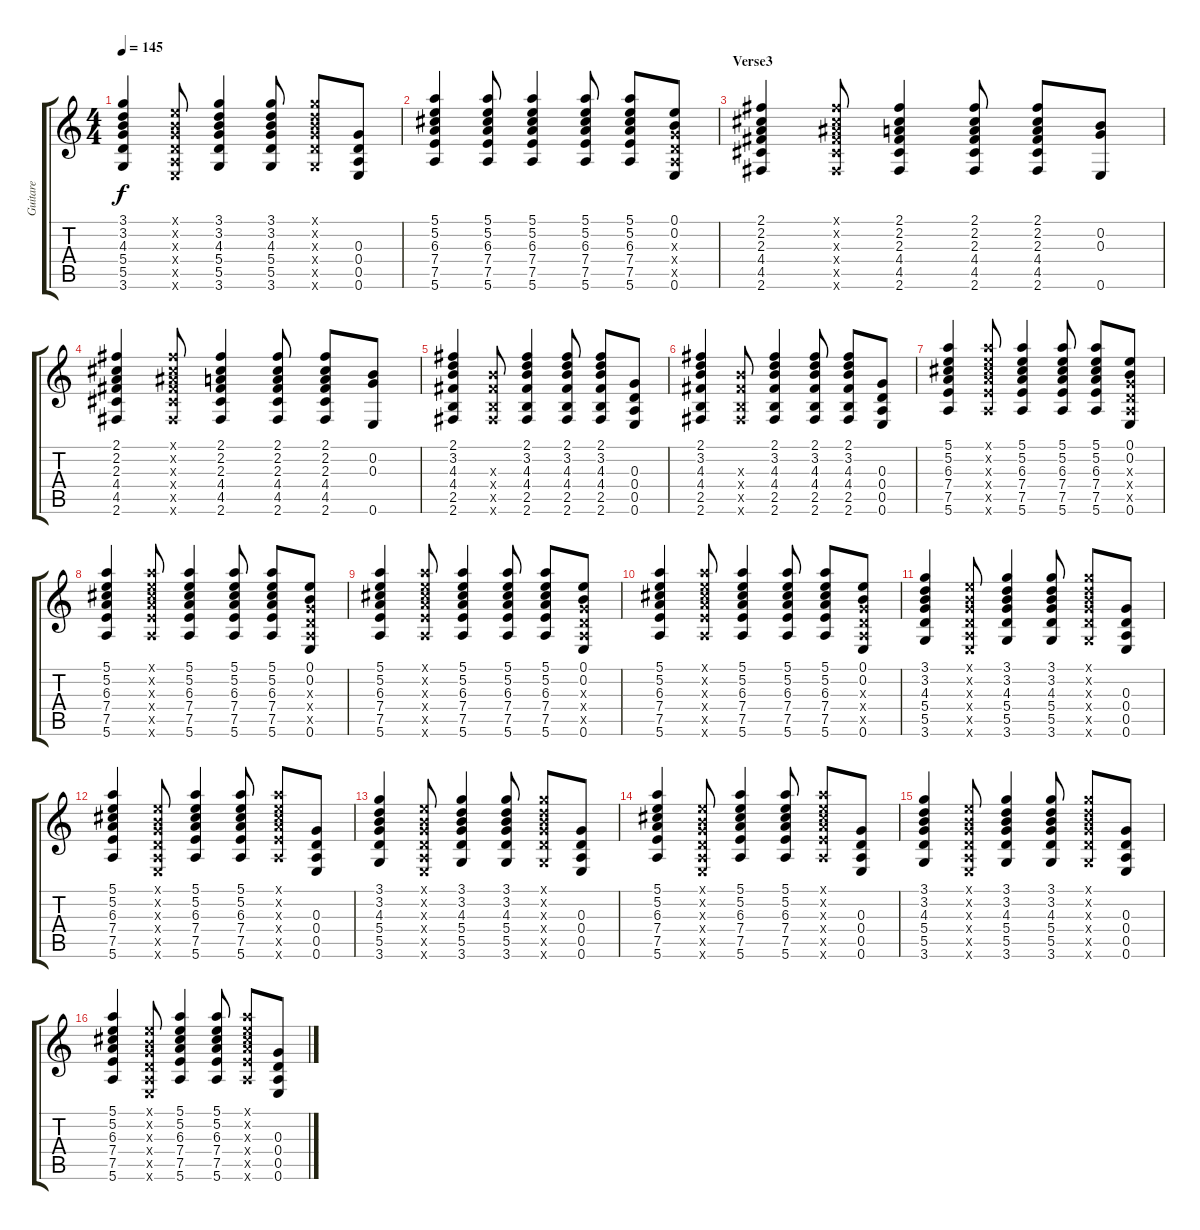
\track ("Guitare" "Guitare") {instrument acousticguitarnylon}
\staff {score tabs}
\tuning (E4 B3 G3 D3 A2 E2) {hide}
\ts (4 4)
\tempo 145
\clef g2
\ks c
(3.1 3.2 4.3 5.4 5.5 3.6).4{dy f} (0.1{x} 0.2{x} 0.3{x} 0.4{x} 0.5{x} 0.6{x}).8 (3.1 3.2 4.3 5.4 5.5 3.6).4 (3.1 3.2 4.3 5.4 5.5 3.6).8 (3.1{x} 3.2{x} 4.3{x} 5.4{x} 5.5{x} 3.6{x}).8 (0.3 0.4 0.5 0.6).8 |
(5.1 5.2 6.3 7.4 7.5 5.6).4 (5.1 5.2 6.3 7.4 7.5 5.6).8 (5.1 5.2 6.3 7.4 7.5 5.6).4 (5.1 5.2 6.3 7.4 7.5 5.6).8 (5.1 5.2 6.3 7.4 7.5 5.6).8 (0.1 0.2 0.3{x} 0.4{x} 0.5{x} 0.6).8 |
\section ("" "Verse3")
(2.1 2.2 2.3 4.4 4.5 2.6).4 (2.1{x} 2.2{x} 3.3{x} 4.4{x} 4.5{x} 2.6{x}).8 (2.1 2.2 2.3 4.4 4.5 2.6).4 (2.1 2.2 2.3 4.4 4.5 2.6).8 (2.1 2.2 2.3 4.4 4.5 2.6).8 (0.2 0.3 0.6).8 |
(2.1 2.2 2.3 4.4 4.5 2.6).4 (2.1{x} 2.2{x} 3.3{x} 4.4{x} 4.5{x} 2.6{x}).8 (2.1 2.2 2.3 4.4 4.5 2.6).4 (2.1 2.2 2.3 4.4 4.5 2.6).8 (2.1 2.2 2.3 4.4 4.5 2.6).8 (0.2 0.3 0.6).8 |
(2.1 3.2 4.3 4.4 2.5 2.6).4 (4.3{x} 4.4{x} 2.5{x} 2.6{x}).8 (2.1 3.2 4.3 4.4 2.5 2.6).4 (2.1 3.2 4.3 4.4 2.5 2.6).8 (2.1 3.2 4.3 4.4 2.5 2.6).8 (0.3 0.4 0.5 0.6).8 |
(2.1 3.2 4.3 4.4 2.5 2.6).4 (4.3{x} 4.4{x} 2.5{x} 2.6{x}).8 (2.1 3.2 4.3 4.4 2.5 2.6).4 (2.1 3.2 4.3 4.4 2.5 2.6).8 (2.1 3.2 4.3 4.4 2.5 2.6).8 (0.3 0.4 0.5 0.6).8 |
(5.1 5.2 6.3 7.4 7.5 5.6).4 (5.1{x} 5.2{x} 6.3{x} 7.4{x} 7.5{x} 5.6{x}).8 (5.1 5.2 6.3 7.4 7.5 5.6).4 (5.1 5.2 6.3 7.4 7.5 5.6).8 (5.1 5.2 6.3 7.4 7.5 5.6).8 (0.1 0.2 0.3{x} 0.4{x} 0.5{x} 0.6).8 |
(5.1 5.2 6.3 7.4 7.5 5.6).4 (5.1{x} 5.2{x} 6.3{x} 7.4{x} 7.5{x} 5.6{x}).8 (5.1 5.2 6.3 7.4 7.5 5.6).4 (5.1 5.2 6.3 7.4 7.5 5.6).8 (5.1 5.2 6.3 7.4 7.5 5.6).8 (0.1 0.2 0.3{x} 0.4{x} 0.5{x} 0.6).8 |
(5.1 5.2 6.3 7.4 7.5 5.6).4 (5.1{x} 5.2{x} 6.3{x} 7.4{x} 7.5{x} 5.6{x}).8 (5.1 5.2 6.3 7.4 7.5 5.6).4 (5.1 5.2 6.3 7.4 7.5 5.6).8 (5.1 5.2 6.3 7.4 7.5 5.6).8 (0.1 0.2 0.3{x} 0.4{x} 0.5{x} 0.6).8 |
(5.1 5.2 6.3 7.4 7.5 5.6).4 (5.1{x} 5.2{x} 6.3{x} 7.4{x} 7.5{x} 5.6{x}).8 (5.1 5.2 6.3 7.4 7.5 5.6).4 (5.1 5.2 6.3 7.4 7.5 5.6).8 (5.1 5.2 6.3 7.4 7.5 5.6).8 (0.1 0.2 0.3{x} 0.4{x} 0.5{x} 0.6).8 |
(3.1 3.2 4.3 5.4 5.5 3.6).4 (0.1{x} 0.2{x} 0.3{x} 0.4{x} 0.5{x} 0.6{x}).8 (3.1 3.2 4.3 5.4 5.5 3.6).4 (3.1 3.2 4.3 5.4 5.5 3.6).8 (3.1{x} 3.2{x} 4.3{x} 5.4{x} 5.5{x} 3.6{x}).8 (0.3 0.4 0.5 0.6).8 |
(5.1 5.2 6.3 7.4 7.5 5.6).4 (0.1{x} 0.2{x} 0.3{x} 0.4{x} 0.5{x} 0.6{x}).8 (5.1 5.2 6.3 7.4 7.5 5.6).4 (5.1 5.2 6.3 7.4 7.5 5.6).8 (5.1{x} 5.2{x} 6.3{x} 7.4{x} 7.5{x} 5.6{x}).8 (0.3 0.4 0.5 0.6).8 |
(3.1 3.2 4.3 5.4 5.5 3.6).4 (0.1{x} 0.2{x} 0.3{x} 0.4{x} 0.5{x} 0.6{x}).8 (3.1 3.2 4.3 5.4 5.5 3.6).4 (3.1 3.2 4.3 5.4 5.5 3.6).8 (3.1{x} 3.2{x} 4.3{x} 5.4{x} 5.5{x} 3.6{x}).8 (0.3 0.4 0.5 0.6).8 |
(5.1 5.2 6.3 7.4 7.5 5.6).4 (0.1{x} 0.2{x} 0.3{x} 0.4{x} 0.5{x} 0.6{x}).8 (5.1 5.2 6.3 7.4 7.5 5.6).4 (5.1 5.2 6.3 7.4 7.5 5.6).8 (5.1{x} 5.2{x} 6.3{x} 7.4{x} 7.5{x} 5.6{x}).8 (0.3 0.4 0.5 0.6).8 |
(3.1 3.2 4.3 5.4 5.5 3.6).4 (0.1{x} 0.2{x} 0.3{x} 0.4{x} 0.5{x} 0.6{x}).8 (3.1 3.2 4.3 5.4 5.5 3.6).4 (3.1 3.2 4.3 5.4 5.5 3.6).8 (3.1{x} 3.2{x} 4.3{x} 5.4{x} 5.5{x} 3.6{x}).8 (0.3 0.4 0.5 0.6).8 |
(5.1 5.2 6.3 7.4 7.5 5.6).4 (0.1{x} 0.2{x} 0.3{x} 0.4{x} 0.5{x} 0.6{x}).8 (5.1 5.2 6.3 7.4 7.5 5.6).4 (5.1 5.2 6.3 7.4 7.5 5.6).8 (5.1{x} 5.2{x} 6.3{x} 7.4{x} 7.5{x} 5.6{x}).8 (0.3 0.4 0.5 0.6).8
